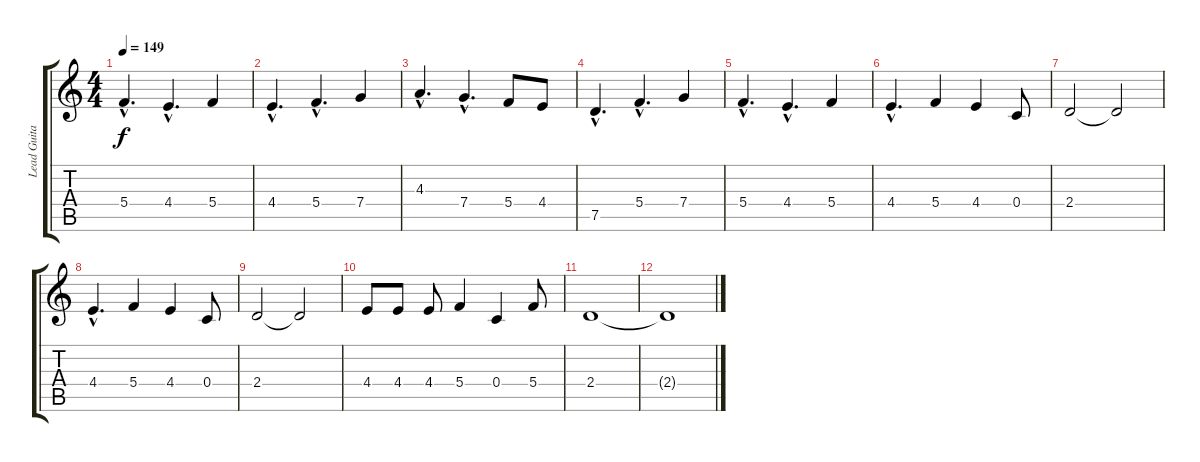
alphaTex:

\track ("Lead Guitar" "Lead Guita") {instrument distortionguitar}
\staff {score tabs}
\tuning (D4 A3 F3 C3 G2 D2) {hide}
\ts (4 4)
\tempo 149
\clef g2
\ks c
5.4{hac}.4{d dy f} 4.4{hac}.4{d} 5.4.4 |
4.4{hac}.4{d} 5.4{hac}.4{d} 7.4.4 |
4.3{hac}.4{d} 7.4{hac}.4{d} 5.4.8 4.4.8 |
7.5{hac}.4{d} 5.4{hac}.4{d} 7.4.4 |
5.4{hac}.4{d} 4.4{hac}.4{d} 5.4.4 |
4.4{hac}.4{d} 5.4.4 4.4.4 0.4.8 |
2.4.2 2.4{t}.2 |
4.4{hac}.4{d} 5.4.4 4.4.4 0.4.8 |
2.4.2 2.4{t}.2 |
4.4.8 4.4.8 4.4.8 5.4.4 0.4.4 5.4.8 |
2.4.1 |
2.4{t}.1
